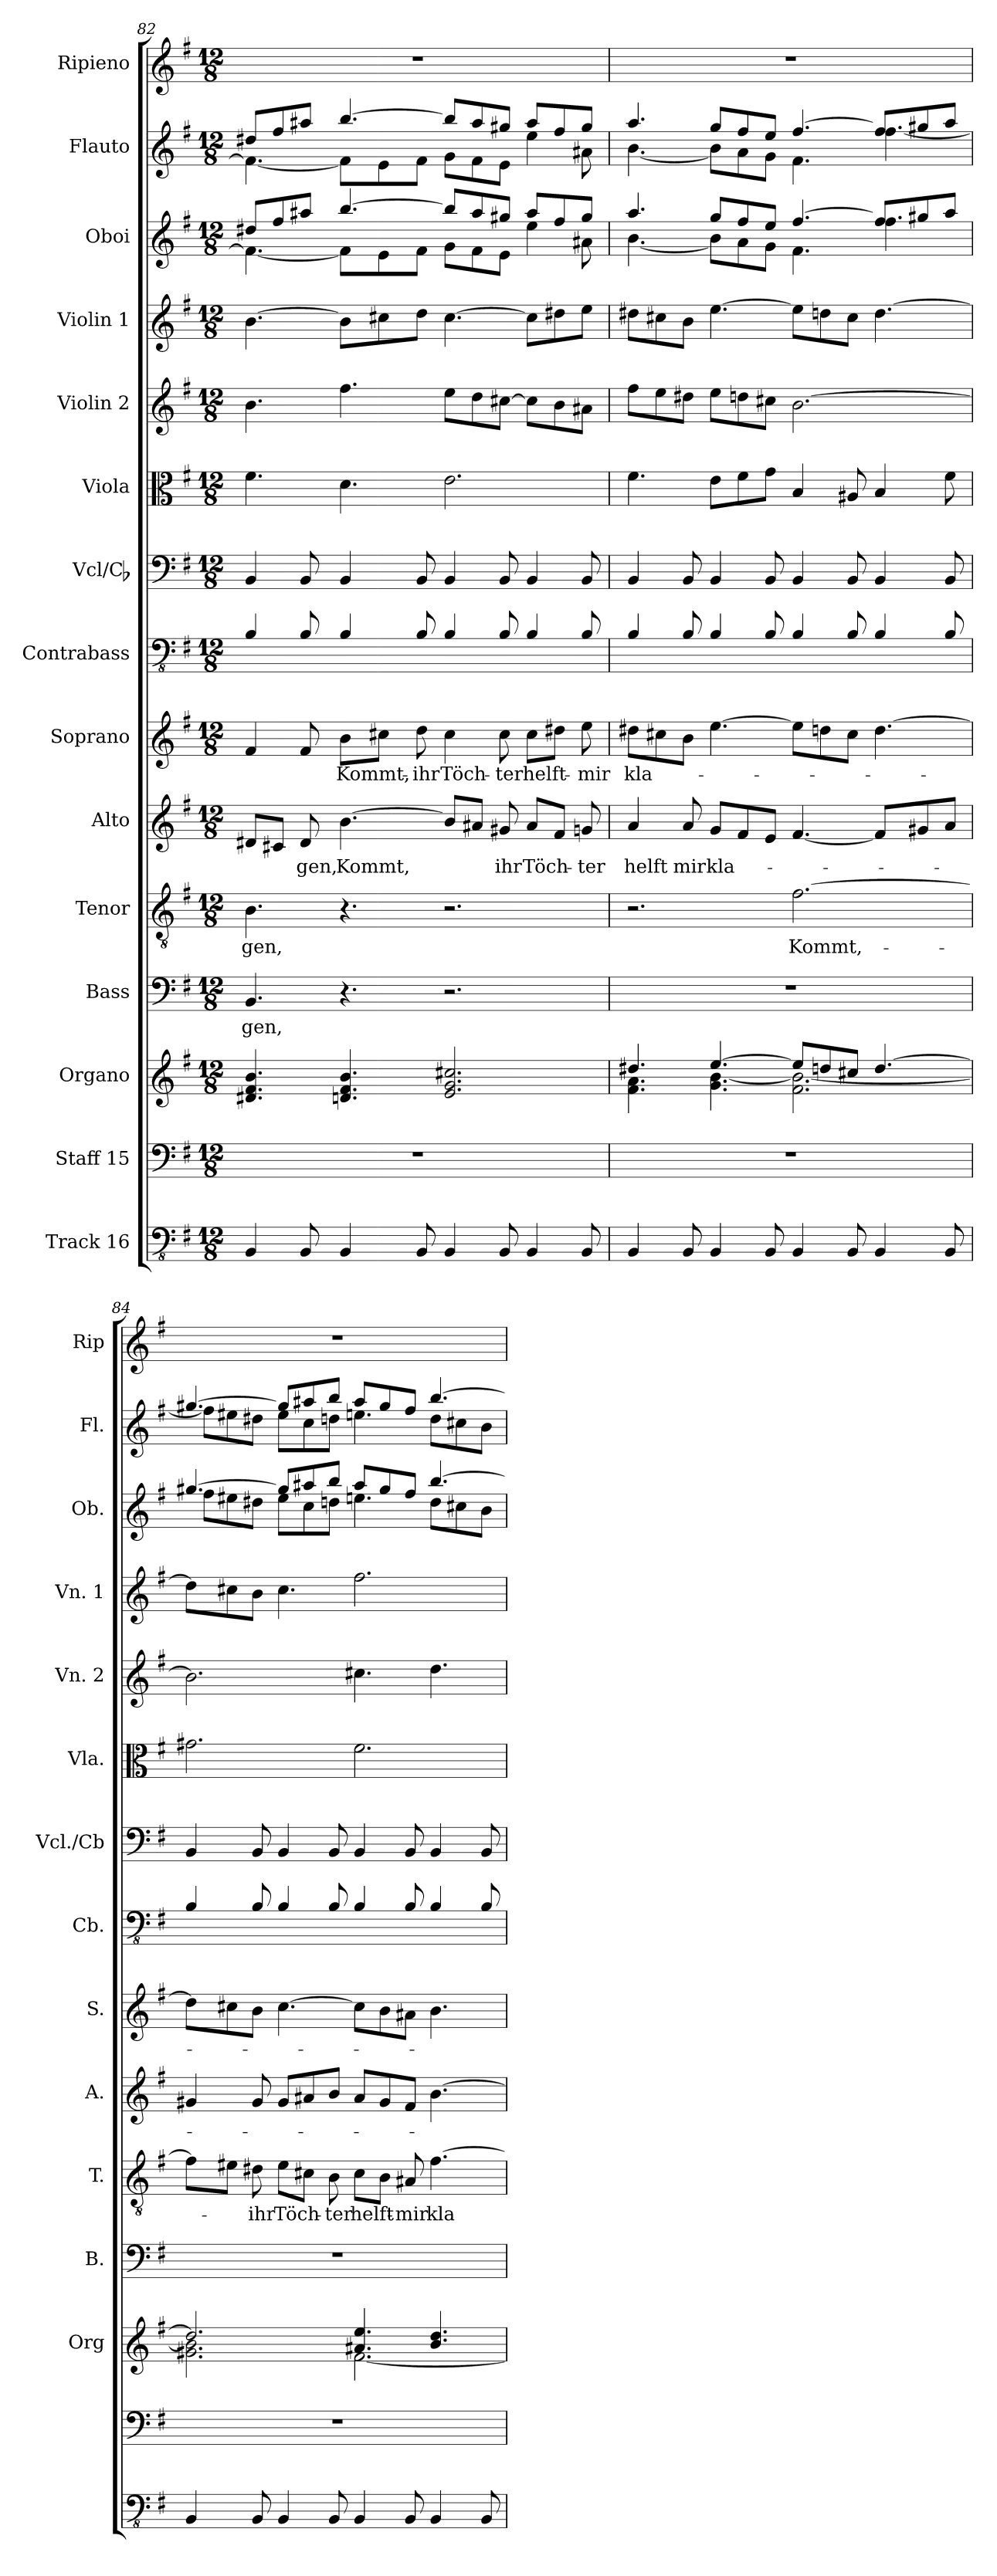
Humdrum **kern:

**kern	**kern	**kern	**kern	**text	**kern	**text	**kern	**text	**kern	**text	**kern	**kern	**kern	**kern	**kern	**kern	**kern	**kern
*part15	*part14	*part13	*part12	*part12	*part11	*part11	*part10	*part10	*part9	*part9	*part8	*part7	*part6	*part5	*part4	*part3	*part2	*part1
*staff15	*staff14	*staff13	*staff12	*staff12	*staff11	*staff11	*staff10	*staff10	*staff9	*staff9	*staff8	*staff7	*staff6	*staff5	*staff4	*staff3	*staff2	*staff1
*I"Track 16	*I"Staff 15	*I"Organo	*I"Bass	*	*I"Tenor	*	*I"Alto	*	*I"Soprano	*	*I"Contrabass	*I"Vcl/Cb	*I"Viola	*I"Violin 2	*I"Violin 1	*I"Oboi	*I"Flauto	*I"Ripieno
*	*	*I'Org	*I'B.	*	*I'T.	*	*I'A.	*	*I'S.	*	*I'Cb.	*I'Vcl./Cb	*I'Vla.	*I'Vn. 2	*I'Vn. 1	*I'Ob.	*I'Fl.	*I'Rip
!!LO:PB:g=z
*clefFv4	*clefF4	*clefG2	*clefF4	*	*clefGv2	*	*clefG2	*	*clefG2	*	*clefFv4	*clefF4	*clefC3	*clefG2	*clefG2	*clefG2	*clefG2	*clefG2
*	*	*	*	*	*	*	*	*	*	*	*ITrd7c12	*	*	*	*	*	*	*
*k[f#]	*k[f#]	*k[f#]	*k[f#]	*	*k[f#]	*	*k[f#]	*	*k[f#]	*	*k[f#]	*k[f#]	*k[f#]	*k[f#]	*k[f#]	*k[f#]	*k[f#]	*k[f#]
*M12/8	*M12/8	*M12/8	*M12/8	*	*M12/8	*	*M12/8	*	*M12/8	*	*M12/8	*M12/8	*M12/8	*M12/8	*M12/8	*M12/8	*M12/8	*M12/8
=82	=82	=82	=82	=82	=82	=82	=82	=82	=82	=82	=82	=82	=82	=82	=82	=82	=82	=82
*	*	*	*	*	*	*	*	*	*	*	*	*	*	*	*	*^	*^	*
4BBB/	1.r	4.d#X/ 4.f#/ 4.b/	4.BB/	-gen,	4.B\	gen,	8d#X/L	.	4f#/	.	4BBB/	4BB/	4.f#\	4.b\	[4.b\	8dd#X/L	4.f#\_	8dd#X/L	4.f#\_	1.r
.	.	.	.	.	.	.	8c#X/J	.	.	.	.	.	.	.	.	8ff#/	.	8ff#/	.	.
8BBB/	.	.	.	.	.	.	8d#/	gen,	8f#/	.	8BBB/	8BB/	.	.	.	8aa#X/J	.	8aa#X/J	.	.
4BBB/	.	4.dn/ 4.f#/ 4.b/	4.r	.	4.r	.	[4.b\	Kommt,	8b\L	Kommt,-	4BBB/	4BB/	4.d\	4.ff#\	8b\L]	[4.bb/	8f#\L]	[4.bb/	8f#\L]	.
.	.	.	.	.	.	.	.	.	8cc#X\J	.	.	.	.	.	8cc#X\	.	8e\	.	8e\	.
8BBB/	.	.	.	.	.	.	.	.	8dd\	-ihr	8BBB/	8BB/	.	.	8dd\J	.	8f#\J	.	8f#\J	.
4BBB/	.	2.e/ 2.g/ 2.cc#X/	2.r	.	2.r	.	8b/L]	.	4cc#\	Töch-	4BBB/	4BB/	2.e\	8ee\L	[4.cc#\	8bb/L]	8g\L	8bb/L]	8g\L	.
.	.	.	.	.	.	.	8a#X/J	.	.	.	.	.	.	8dd\	.	8aa#/	8f#\	8aa#/	8f#\	.
8BBB/	.	.	.	.	.	.	8g#X/	ihr	8cc#\	-ter	8BBB/	8BB/	.	[8cc#X\J	.	8gg#X/J	8e\J	8gg#X/J	8e\J	.
4BBB/	.	.	.	.	.	.	8a#/L	Töch-	8cc#\L	helft-	4BBB/	4BB/	.	8cc#\L]	8cc#\L]	8aa#/L	4ee\	8aa#/L	4ee\	.
.	.	.	.	.	.	.	8f#/J	.	8dd#X\J	.	.	.	.	8b\	8dd#X\	8ff#/	.	8ff#/	.	.
8BBB/	.	.	.	.	.	.	8gn/	-ter	8ee\	-mir	8BBB/	8BB/	.	8a#X\J	8ee\J	8gg#/J	8a#X\	8gg#/J	8a#X\	.
!!LO:PB:g=z
=83	=83	=83	=83	=83	=83	=83	=83	=83	=83	=83	=83	=83	=83	=83	=83	=83	=83	=83	=83	=83
*	*	*^	*	*	*	*	*	*	*	*	*	*	*	*	*	*	*	*	*	*
4BBB/	1.r	4.dd#X/	4.f#\ 4.a\	1.r	.	2.r	.	4a/	helft	8dd#X\L	kla-	4BBB/	4BB/	4.f#\	8ff#\L	8dd#X\L	4.aa/	[4.b\	4.aa/	[4.b\	1.r
.	.	.	.	.	.	.	.	.	.	8cc#X\	.	.	.	.	8ee\	8cc#X\	.	.	.	.	.
8BBB/	.	.	.	.	.	.	.	8a/	mir	8b\J	.	8BBB/	8BB/	.	8dd#X\J	8b\J	.	.	.	.	.
4BBB/	.	[4.ee/	4.g\ [4.b\	.	.	.	.	8g/L	kla-	[4.ee\	.	4BBB/	4BB/	8e\L	8ee\L	[4.ee\	8gg/L	8b\L]	8gg/L	8b\L]	.
.	.	.	.	.	.	.	.	8f#/	.	.	.	.	.	8f#\	8ddn\	.	8ff#/	8a\	8ff#/	8a\	.
8BBB/	.	.	.	.	.	.	.	8e/J	.	.	.	8BBB/	8BB/	8g\J	8cc#X\J	.	8ee/J	8g\J	8ee/J	8g\J	.
4BBB/	.	8ee/L]	2.f#\ 2.b\_	.	.	[2.f#\	Kommt,-	[4.f#/	.	8ee\L]	.	4BBB/	4BB/	4B/	[2.b\	8ee\L]	[4.ff#/	4.f#\	[4.ff#/	4.f#\	.
.	.	8ddn/	.	.	.	.	.	.	.	8ddn\	.	.	.	.	.	8ddn\	.	.	.	.	.
8BBB/	.	8cc#X/J	.	.	.	.	.	.	.	8cc#\J	.	8BBB/	8BB/	8A#X/	.	8cc#\J	.	.	.	.	.
4BBB/	.	[4.dd/	.	.	.	.	.	8f#/L]	.	[4.dd\	.	4BBB/	4BB/	4B/	.	[4.dd\	8ff#/L]	4.ff#\	8ff#/L]	[4.ff#\	.
.	.	.	.	.	.	.	.	8g#X/	.	.	.	.	.	.	.	.	8gg#X/	.	8gg#X/	.	.
8BBB/	.	.	.	.	.	.	.	8a/J	.	.	.	8BBB/	8BB/	8f#\	.	.	8aa/J	.	8aa/J	.	.
=84	=84	=84	=84	=84	=84	=84	=84	=84	=84	=84	=84	=84	=84	=84	=84	=84	=84	=84	=84	=84	=84
4BBB/	1.r	2.dd/]	2.g#X\ 2.b\]	1.r	.	8f#\L]	.	4g#X/	.	8dd\L]	.	4BBB/	4BB/	2.g#X\	2.b\]	8dd\L]	[4.gg#X/	8ff#\L	[4.gg#X/	8ff#\L]	1.r
.	.	.	.	.	.	8e#X\J	.	.	.	8cc#X\	.	.	.	.	.	8cc#X\	.	8ee#X\	.	8ee#X\	.
8BBB/	.	.	.	.	.	8d#X\	-ihr	8g#/	.	8b\J	.	8BBB/	8BB/	.	.	8b\J	.	8dd#X\J	.	8dd#X\J	.
4BBB/	.	.	.	.	.	8e#\L	Töch-	8g#/L	.	[4.cc#\	.	4BBB/	4BB/	.	.	4.cc#\	8gg#/L]	8ee#\L	8gg#/L]	8ee#\L	.
.	.	.	.	.	.	8c#X\J	.	8a#X/	.	.	.	.	.	.	.	.	8aa#X/	8cc\	8aa#X/	8cc\	.
8BBB/	.	.	.	.	.	8B\	-ter	8b/J	.	.	.	8BBB/	8BB/	.	.	.	8bb/J	8ddn\J	8bb/J	8ddn\J	.
4BBB/	.	4.a#X/ 4.ee/	[2.f#\	.	.	8c#\L	helft-	8a#/L	.	8cc#\L]	.	4BBB/	4BB/	2.f#\	4.cc#X\	2.ff#\	8aa#/L	4.een\	8aa#/L	4.een\	.
.	.	.	.	.	.	8B\J	.	8g#/	.	8b\	.	.	.	.	.	.	8gg#/	.	8gg#/	.	.
8BBB/	.	.	.	.	.	8A#X/	-mir	8f#/J	.	8a#X\J	.	8BBB/	8BB/	.	.	.	8ff#/J	.	8ff#/J	.	.
4BBB/	.	4.b/ 4.dd/	.	.	.	[4.f#\	kla-	[4.b\	.	4.b\	.	4BBB/	4BB/	.	4.dd\	.	[4.bb/	8dd\L	[4.bb/	8dd\L	.
.	.	.	.	.	.	.	.	.	.	.	.	.	.	.	.	.	.	8cc#X\	.	8cc#X\	.
8BBB/	.	.	.	.	.	.	.	.	.	.	.	8BBB/	8BB/	.	.	.	.	8b\J	.	8b\J	.
*	*	*	*	*	*	*	*	*	*	*	*	*	*	*	*	*	*v	*v	*	*	*
*	*	*v	*v	*	*	*	*	*	*	*	*	*	*	*	*	*	*	*v	*v	*
=	=	=	=	=	=	=	=	=	=	=	=	=	=	=	=	=	=	=
*-	*-	*-	*-	*-	*-	*-	*-	*-	*-	*-	*-	*-	*-	*-	*-	*-	*-	*-
